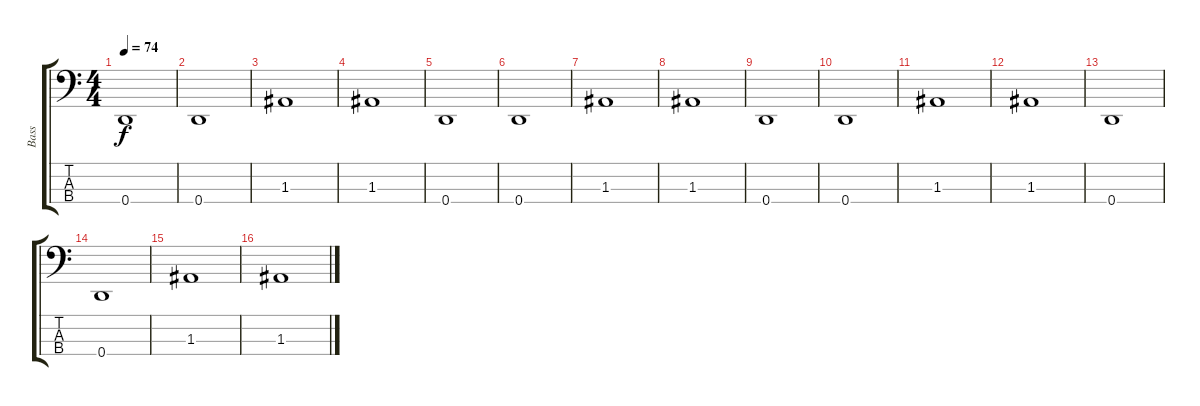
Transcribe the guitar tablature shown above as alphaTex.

\track ("Bass" "Bass") {instrument fretlessbass}
\staff {score tabs}
\tuning (G2 D2 A1 D1) {hide}
\ts (4 4)
\tempo 74
\clef f4
\ks c
0.4.1{dy f} |
0.4.1 |
1.3.1 |
1.3.1 |
0.4.1 |
0.4.1 |
1.3.1 |
1.3.1 |
0.4.1 |
0.4.1 |
1.3.1 |
1.3.1 |
0.4.1 |
0.4.1 |
1.3.1 |
1.3.1
